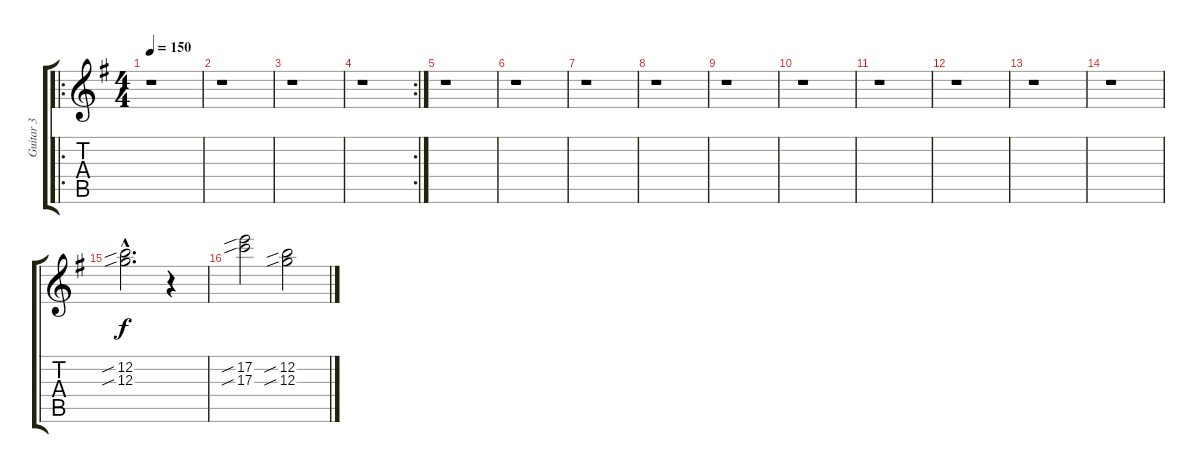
\track ("Guitar 3" "Guitar 3") {instrument distortionguitar}
\staff {score tabs}
\tuning (D4 B3 G3 D3 G3 D2) {hide}
\ro
\ts (4 4)
\tempo 150
\clef g2
\ks g
r.1{dy f} |
r.1 |
r.1 |
\rc 2
r.1 |
r.1 |
r.1 |
r.1 |
r.1 |
r.1 |
r.1 |
r.1 |
r.1 |
r.1 |
r.1 |
(12.2{sib hac} 12.3{sib hac}).2{d} r.4 |
(17.2{sib} 17.3{sib}).2 (12.2{sib} 12.3{sib}).2
